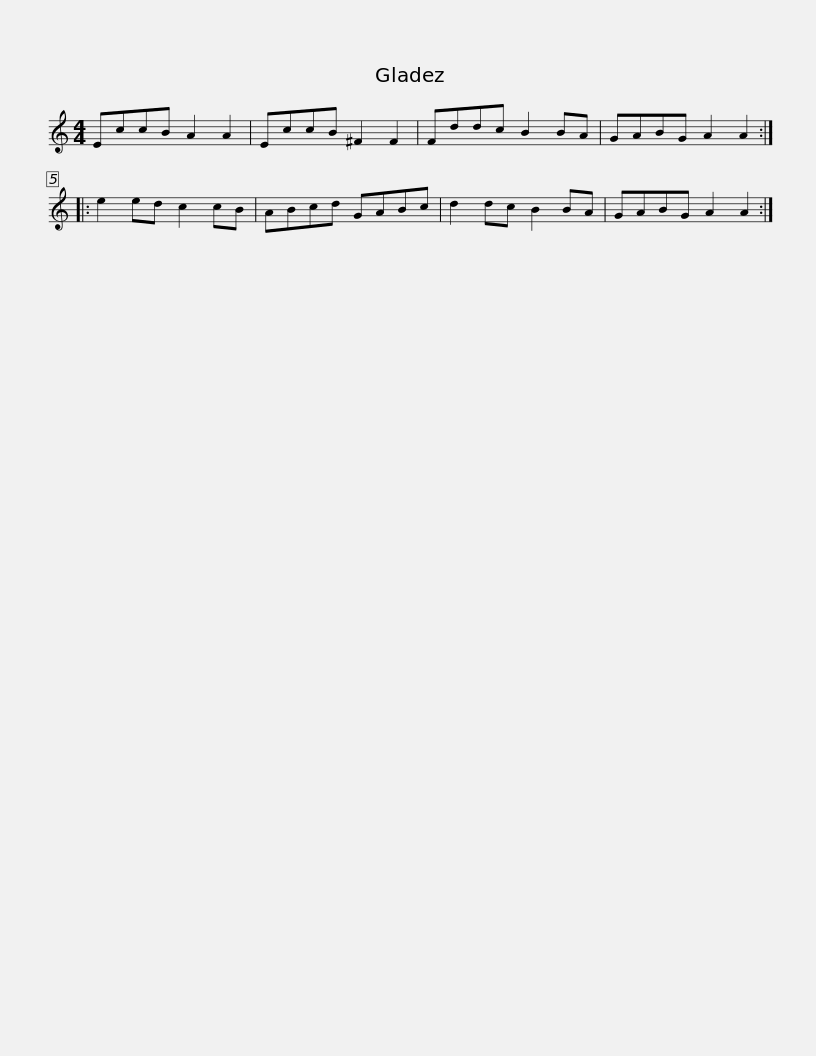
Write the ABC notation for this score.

X:1
L:1/8
M:4/4
I:linebreak $
K:C
V:1 treble
V:1
 EccB A2 A2 | EccB ^F2 F2 | Fddc B2 BA | GABG A2 A2 :: e2 ed c2 cB | %5
 ABcd GABc |$ d2 dc B2 BA | GABG A2 A2 :| %8
